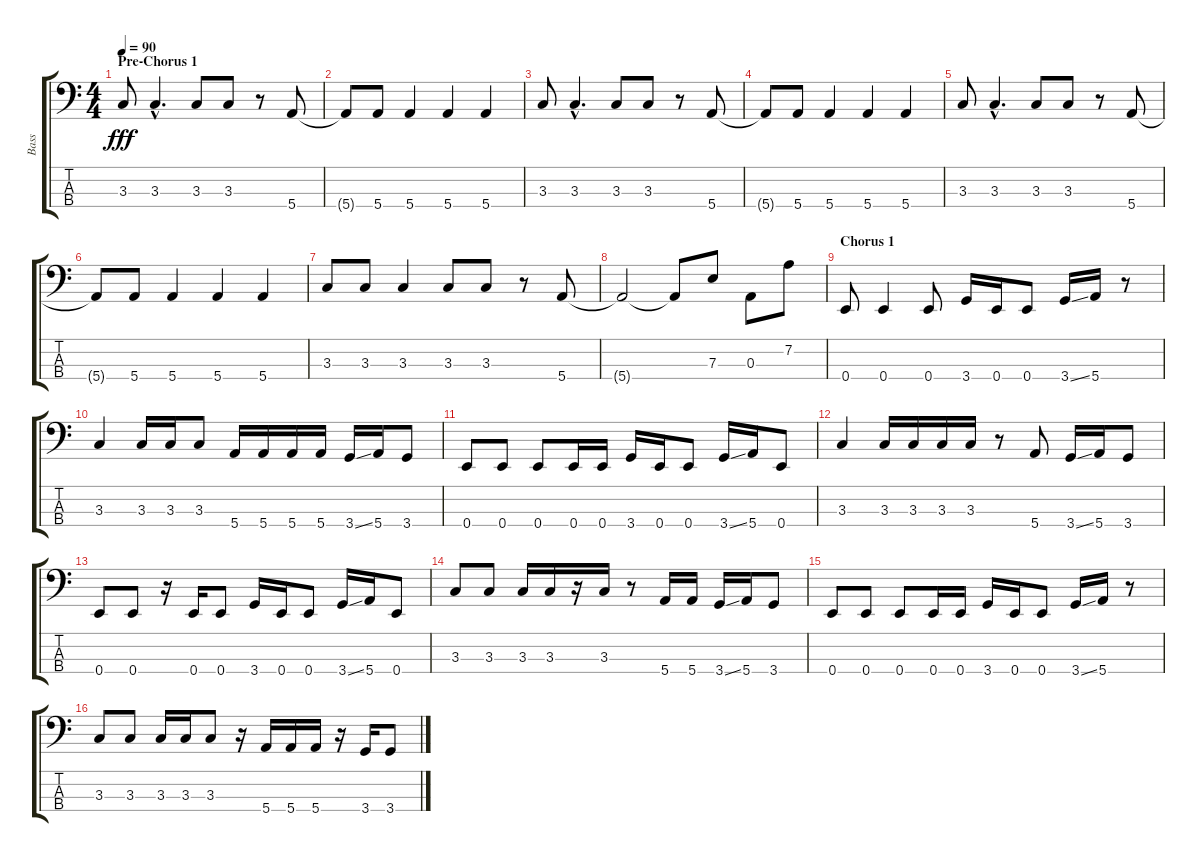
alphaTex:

\track ("Bass" "Bass") {instrument electricbasspick}
\staff {score tabs}
\tuning (G2 D2 A1 E1) {hide}
\ts (4 4)
\section ("" "Pre-Chorus 1")
\tempo 90
\clef f4
\ks c
3.3.8{dy fff} 3.3{hac}.4{d} 3.3.8 3.3.8 r.8 5.4.8 |
5.4{t}.8 5.4.8 5.4.4 5.4.4 5.4.4 |
3.3.8 3.3{hac}.4{d} 3.3.8 3.3.8 r.8 5.4.8 |
5.4{t}.8 5.4.8 5.4.4 5.4.4 5.4.4 |
3.3.8 3.3{hac}.4{d} 3.3.8 3.3.8 r.8 5.4.8 |
5.4{t}.8 5.4.8 5.4.4 5.4.4 5.4.4 |
3.3.8 3.3.8 3.3.4 3.3.8 3.3.8 r.8 5.4.8 |
5.4{t}.2 5.4{t}.8 7.3.8 0.3.8 7.2.8 |
\section ("" "Chorus 1")
0.4.8 0.4.4 0.4.8 3.4.16 0.4.16 0.4.8 3.4{ss}.16 5.4.16 r.8 |
3.3.4 3.3.16 3.3.16 3.3.8 5.4.16 5.4.16 5.4.16 5.4.16 3.4{ss}.16 5.4.16 3.4.8 |
0.4.8 0.4.8 0.4.8 0.4.16 0.4.16 3.4.16 0.4.16 0.4.8 3.4{ss}.16 5.4.16 0.4.8 |
3.3.4 3.3.16 3.3.16 3.3.16 3.3.16 r.8 5.4.8 3.4{ss}.16 5.4.16 3.4.8 |
0.4.8 0.4.8 r.16 0.4.16 0.4.8 3.4.16 0.4.16 0.4.8 3.4{ss}.16 5.4.16 0.4.8 |
3.3.8 3.3.8 3.3.16 3.3.16 r.16 3.3.16 r.8 5.4.16 5.4.16 3.4{ss}.16 5.4.16 3.4.8 |
0.4.8 0.4.8 0.4.8 0.4.16 0.4.16 3.4.16 0.4.16 0.4.8 3.4{ss}.16 5.4.16 r.8 |
3.3.8 3.3.8 3.3.16 3.3.16 3.3.8 r.16 5.4.16 5.4.16 5.4.16 r.16 3.4.16 3.4.8
